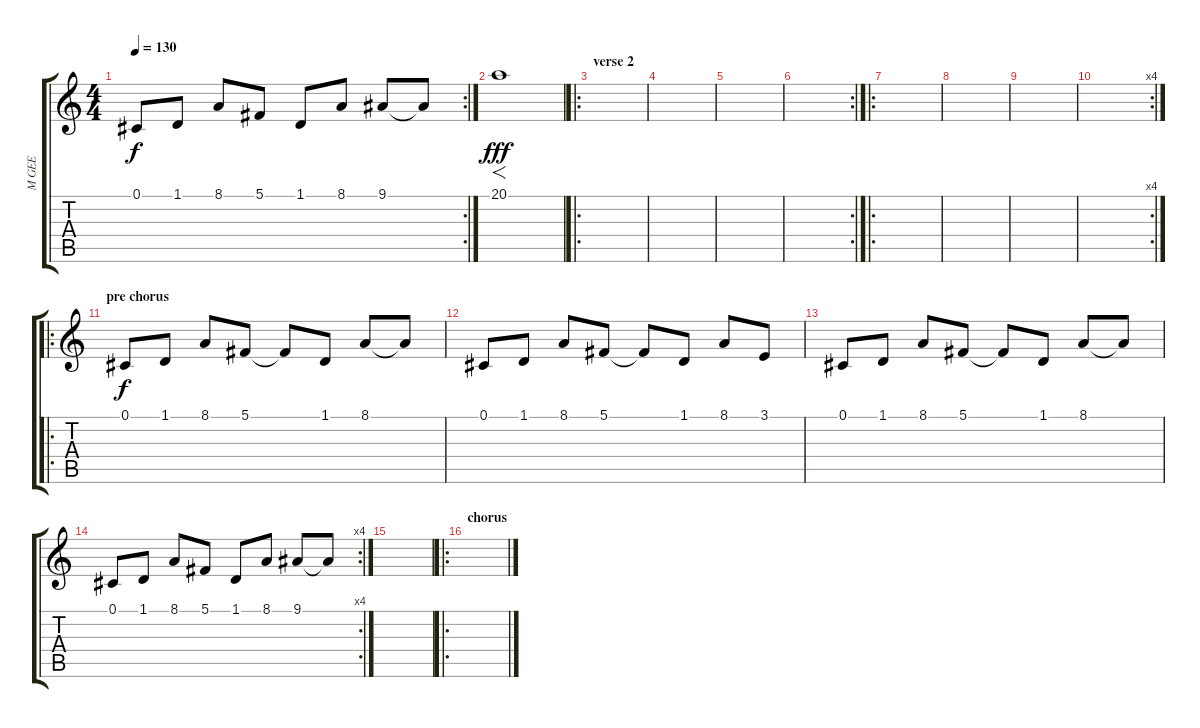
\track ("M GEE" "M GEE") {instrument sitar}
\staff {score tabs}
\tuning (Db4 Ab3 E3 B2 Gb2 B1) {hide}
\rc 2
\ts (4 4)
\tempo 130
\clef g2
\ks c
0.1.8{dy f} 1.1.8 8.1.8 5.1.8 1.1.8 8.1.8 9.1.8 9.1{t}.8 |
20.1.1{f dy fff} |
\ro
\section ("" "verse 2")
|
|
|
\rc 2
|
\ro
|
|
|
\rc 4
|
\ro
\section ("" "pre chorus")
0.1.8{dy f} 1.1.8 8.1.8 5.1.8 5.1{t}.8 1.1.8 8.1.8 8.1{t}.8 |
0.1.8 1.1.8 8.1.8 5.1.8 5.1{t}.8 1.1.8 8.1.8 3.1.8 |
0.1.8 1.1.8 8.1.8 5.1.8 5.1{t}.8 1.1.8 8.1.8 8.1{t}.8 |
\rc 4
0.1.8 1.1.8 8.1.8 5.1.8 1.1.8 8.1.8 9.1.8 9.1{t}.8 |
|
\ro
\section ("" "chorus")
